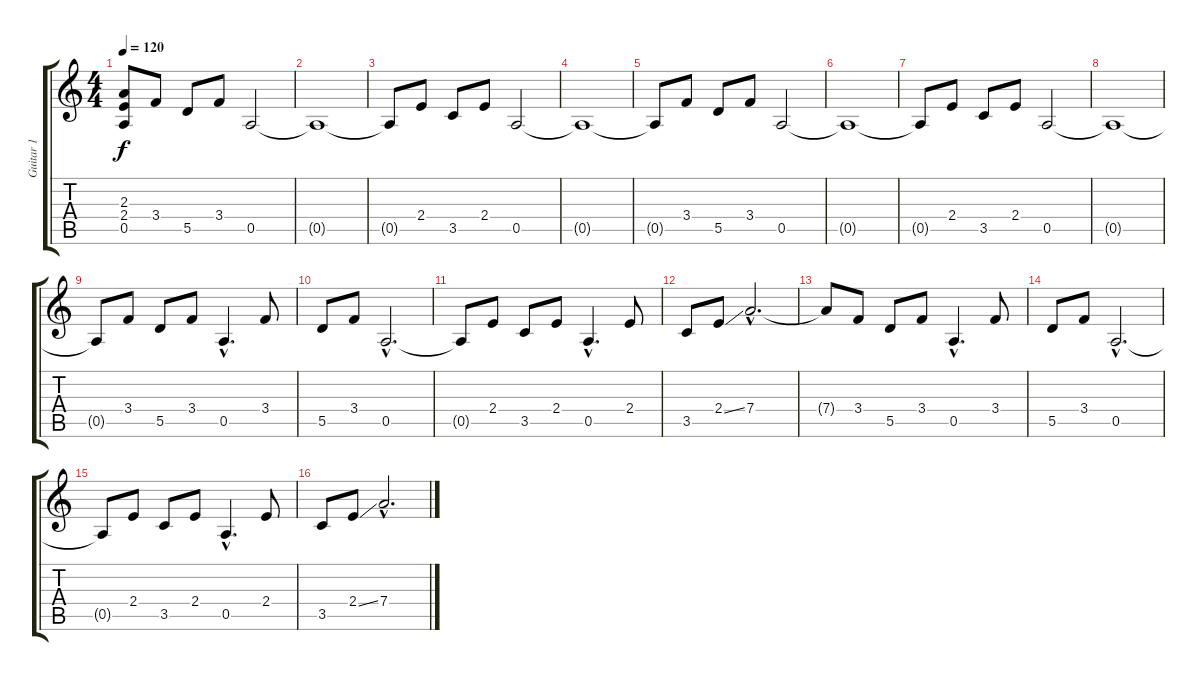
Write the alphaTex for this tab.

\track ("Guitar 1" "Guitar 1") {instrument overdrivenguitar}
\staff {score tabs}
\tuning (E4 B3 G3 D3 A2 E2) {hide}
\ts (4 4)
\tempo 120
\clef g2
\ks c
(2.3{t} 2.4{t} 0.5{t}).8{dy f} 3.4.8 5.5.8 3.4.8 0.5.2 |
0.5{t}.1 |
0.5{t}.8 2.4.8 3.5.8 2.4.8 0.5.2 |
0.5{t}.1 |
0.5{t}.8 3.4.8 5.5.8 3.4.8 0.5.2 |
0.5{t}.1 |
0.5{t}.8 2.4.8 3.5.8 2.4.8 0.5.2 |
0.5{t}.1 |
0.5{t}.8 3.4.8 5.5.8 3.4.8 0.5{hac}.4{d} 3.4.8 |
5.5.8 3.4.8 0.5{hac}.2{d} |
0.5{t}.8 2.4.8 3.5.8 2.4.8 0.5{hac}.4{d} 2.4.8 |
3.5.8 2.4{ss}.8 7.4{hac}.2{d} |
7.4{t}.8 3.4.8 5.5.8 3.4.8 0.5{hac}.4{d} 3.4.8 |
5.5.8 3.4.8 0.5{hac}.2{d} |
0.5{t}.8 2.4.8 3.5.8 2.4.8 0.5{hac}.4{d} 2.4.8 |
3.5.8 2.4{ss}.8 7.4{hac}.2{d}
